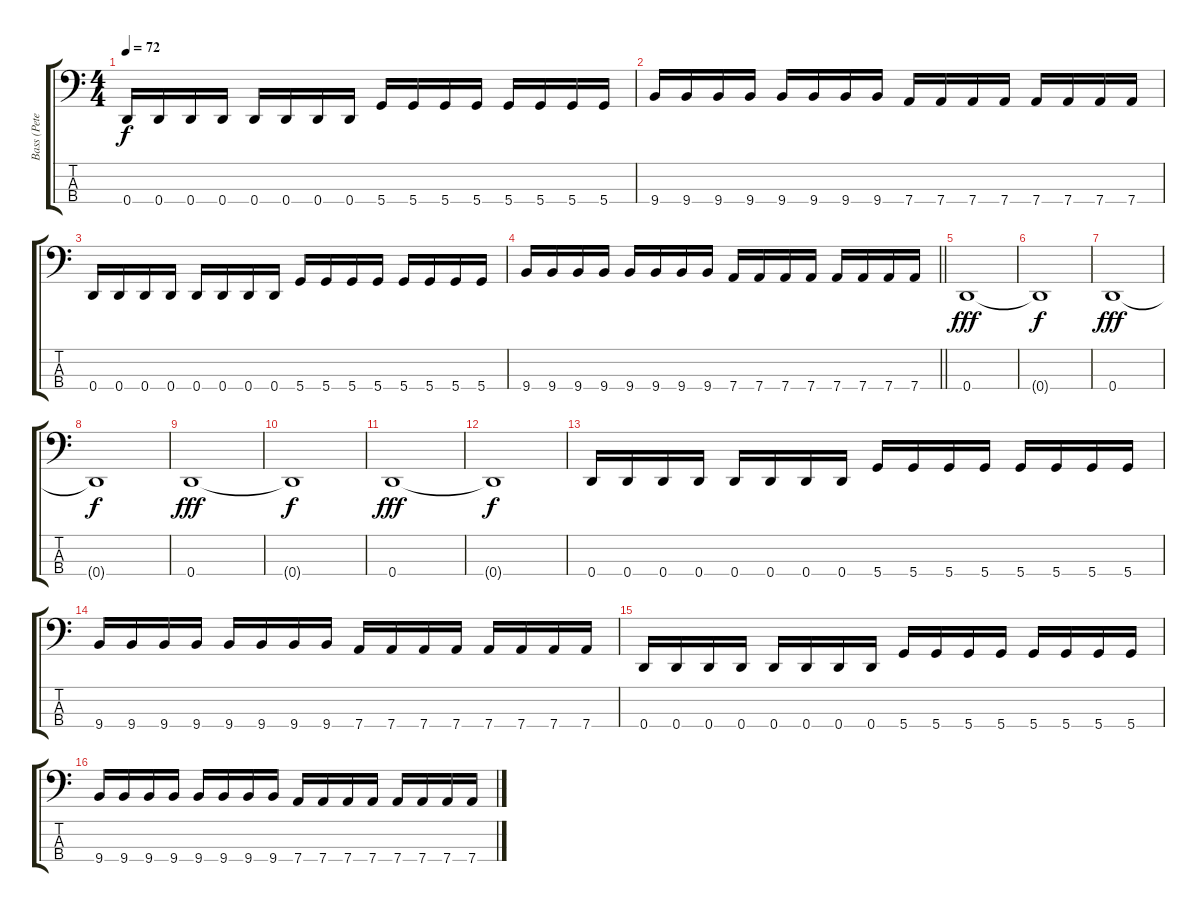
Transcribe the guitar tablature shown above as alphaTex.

\track ("Bass (Pete)" "Bass (Pete") {instrument electricbassfinger}
\staff {score tabs}
\tuning (G2 D2 A1 D1) {hide}
\ts (4 4)
\tempo 72
\clef f4
\ks c
0.4.16{dy f} 0.4.16 0.4.16 0.4.16 0.4.16 0.4.16 0.4.16 0.4.16 5.4.16 5.4.16 5.4.16 5.4.16 5.4.16 5.4.16 5.4.16 5.4.16 |
9.4.16 9.4.16 9.4.16 9.4.16 9.4.16 9.4.16 9.4.16 9.4.16 7.4.16 7.4.16 7.4.16 7.4.16 7.4.16 7.4.16 7.4.16 7.4.16 |
0.4.16 0.4.16 0.4.16 0.4.16 0.4.16 0.4.16 0.4.16 0.4.16 5.4.16 5.4.16 5.4.16 5.4.16 5.4.16 5.4.16 5.4.16 5.4.16 |
\barLineRight lightlight
9.4.16 9.4.16 9.4.16 9.4.16 9.4.16 9.4.16 9.4.16 9.4.16 7.4.16 7.4.16 7.4.16 7.4.16 7.4.16 7.4.16 7.4.16 7.4.16 |
0.4.1{dy fff} |
0.4{t}.1{dy f} |
0.4.1{dy fff} |
0.4{t}.1{dy f} |
0.4.1{dy fff} |
0.4{t}.1{dy f} |
0.4.1{dy fff} |
0.4{t}.1{dy f} |
0.4.16 0.4.16 0.4.16 0.4.16 0.4.16 0.4.16 0.4.16 0.4.16 5.4.16 5.4.16 5.4.16 5.4.16 5.4.16 5.4.16 5.4.16 5.4.16 |
9.4.16 9.4.16 9.4.16 9.4.16 9.4.16 9.4.16 9.4.16 9.4.16 7.4.16 7.4.16 7.4.16 7.4.16 7.4.16 7.4.16 7.4.16 7.4.16 |
0.4.16 0.4.16 0.4.16 0.4.16 0.4.16 0.4.16 0.4.16 0.4.16 5.4.16 5.4.16 5.4.16 5.4.16 5.4.16 5.4.16 5.4.16 5.4.16 |
9.4.16 9.4.16 9.4.16 9.4.16 9.4.16 9.4.16 9.4.16 9.4.16 7.4.16 7.4.16 7.4.16 7.4.16 7.4.16 7.4.16 7.4.16 7.4.16
